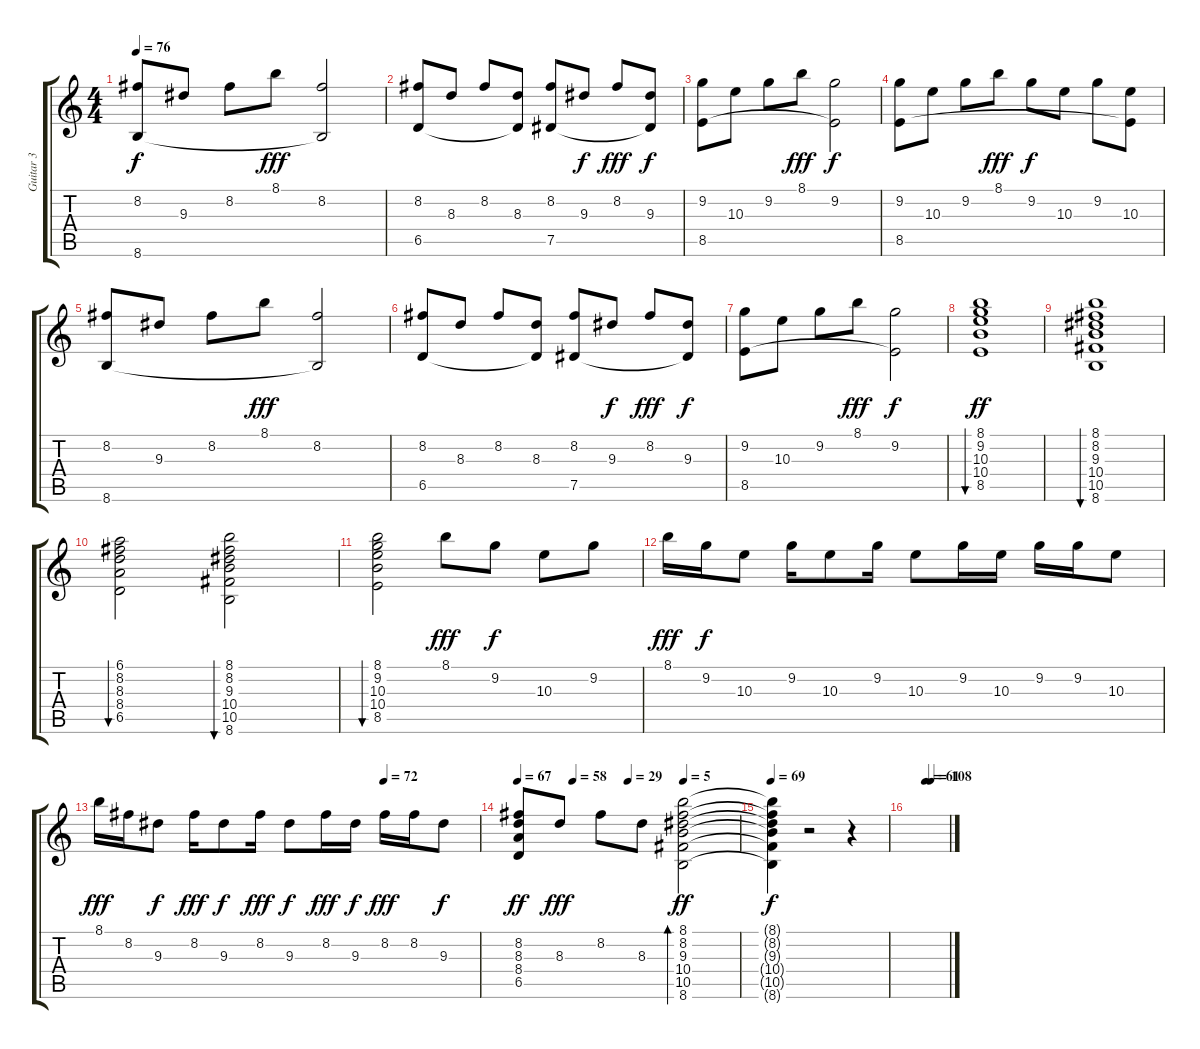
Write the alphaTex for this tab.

\track ("Guitar 3" "Guitar 3") {instrument distortionguitar}
\staff {score tabs}
\tuning (Eb4 Bb3 Gb3 Db3 Ab2 Eb2) {hide}
\ts (4 4)
\tempo 76
\clef g2
\ks c
(8.2 8.6).8{dy f} 9.3.8 8.2.8 8.1.8{dy fff} (8.2 8.6{t}).2 |
(8.2 6.5).8 8.3.8 8.2.8 (8.3 6.5{t}).8 (8.2 7.5).8 9.3.8{dy f} 8.2.8{dy fff} (9.3 7.5{t}).8{dy f} |
(9.2 8.5).8 10.3.8 9.2.8 8.1.8{dy fff} (9.2 8.5{t}).2{dy f} |
(9.2 8.5).8 10.3.8 9.2.8 8.1.8{dy fff} 9.2.8{dy f} 10.3.8 9.2.8 (10.3 8.5{t}).8 |
(8.2 8.6).8 9.3.8 8.2.8 8.1.8{dy fff} (8.2 8.6{t}).2 |
(8.2 6.5).8 8.3.8 8.2.8 (8.3 6.5{t}).8 (8.2 7.5).8 9.3.8{dy f} 8.2.8{dy fff} (9.3 7.5{t}).8{dy f} |
(9.2 8.5).8 10.3.8 9.2.8 8.1.8{dy fff} (9.2 8.5{t}).2{dy f} |
(8.1 9.2 10.3 10.4 8.5).1{bu 480 dy ff} |
(8.1 8.2 9.3 10.4 10.5 8.6).1{bu 480} |
(6.1 8.2 8.3 8.4 6.5).2{bu 480} (8.1 8.2 9.3 10.4 10.5 8.6).2{bu 480} |
(8.1 9.2 10.3 10.4 8.5).2{bu 480} 8.1.8{dy fff} 9.2.8{dy f} 10.3.8 9.2.8 |
8.1.16{dy fff} 9.2.16{dy f} 10.3.8 9.2.16 10.3.8 9.2.16 10.3.8 9.2.16 10.3.16 9.2.16 9.2.16 10.3.8 |
\tempo (72 0.75)
8.1.16{dy fff} 8.2.16 9.3.8{dy f} 8.2.16{dy fff} 9.3.8{dy f} 8.2.16{dy fff} 9.3.8{dy f} 8.2.16{dy fff} 9.3.16{dy f} 8.2.16{dy fff} 8.2.16 9.3.8{dy f} |
\tempo 67
\tempo (58 0.25)
\tempo (29 0.5)
\tempo (5 0.75)
(8.2 8.3 8.4 6.5).8{dy ff} 8.3.8{dy fff} 8.2.8 8.3.8 (8.1 8.2 9.3 10.4 10.5 8.6).2{bd 480 dy ff} |
\tempo 69
(8.1{t} 8.2{t} 9.3{t} 10.4{t} 10.5{t} 8.6{t}).4{dy f} r.2 r.4 |
\tempo (61 0.4375)
\tempo (108 0.5625)
